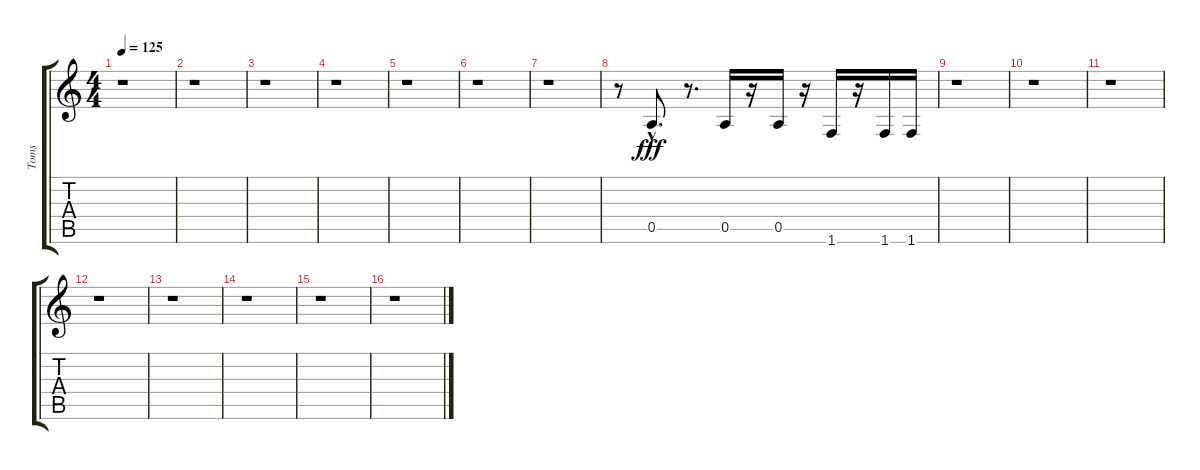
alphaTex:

\track ("Toms            " "Toms      ") {instrument acousticguitarsteel}
\staff {score tabs}
\tuning (E4 B3 G3 D3 A2 E2) {hide}
\ts (4 4)
\tempo 125
\clef g2
\ks c
r.1{dy fff} |
r.1 |
r.1 |
r.1 |
r.1 |
r.1 |
r.1 |
r.8 0.5{hac}.8{d} r.8{d} 0.5.16 r.16 0.5.16 r.16 1.6.16 r.16 1.6.16 1.6.16 |
r.1 |
r.1 |
r.1 |
r.1 |
r.1 |
r.1 |
r.1 |
r.1
